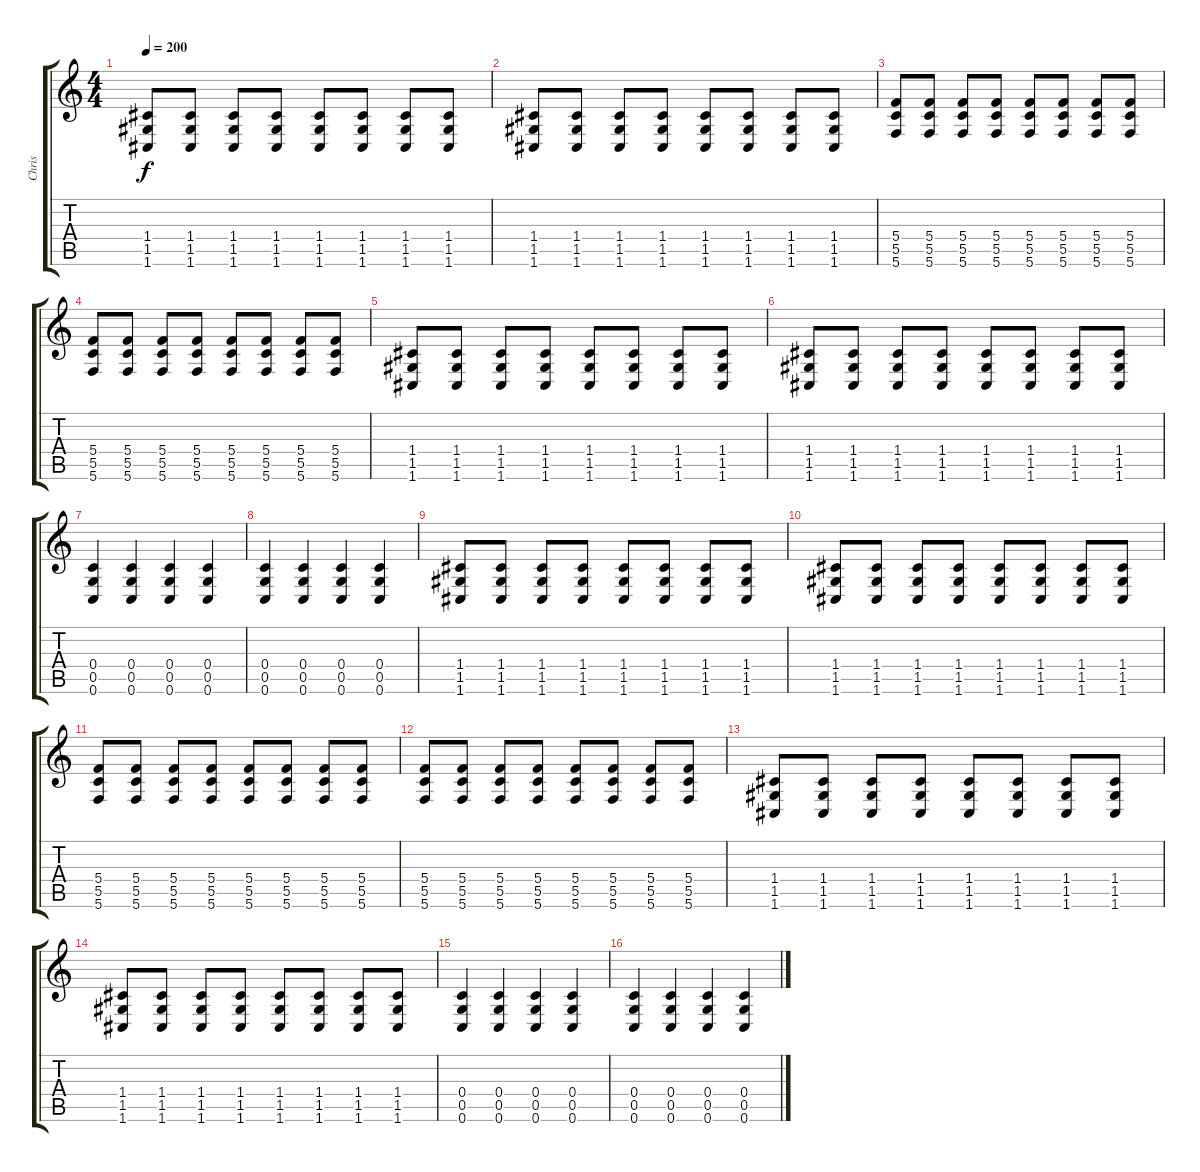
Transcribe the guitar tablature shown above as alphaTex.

\track ("Chris" "Chris") {instrument distortionguitar}
\staff {score tabs}
\tuning (D4 A3 F3 C3 G2 C2) {hide}
\ts (4 4)
\tempo 200
\clef g2
\ks c
(1.4 1.5 1.6).8{dy f} (1.4 1.5 1.6).8 (1.4 1.5 1.6).8 (1.4 1.5 1.6).8 (1.4 1.5 1.6).8 (1.4 1.5 1.6).8 (1.4 1.5 1.6).8 (1.4 1.5 1.6).8 |
(1.4 1.5 1.6).8 (1.4 1.5 1.6).8 (1.4 1.5 1.6).8 (1.4 1.5 1.6).8 (1.4 1.5 1.6).8 (1.4 1.5 1.6).8 (1.4 1.5 1.6).8 (1.4 1.5 1.6).8 |
(5.4 5.5 5.6).8 (5.4 5.5 5.6).8 (5.4 5.5 5.6).8 (5.4 5.5 5.6).8 (5.4 5.5 5.6).8 (5.4 5.5 5.6).8 (5.4 5.5 5.6).8 (5.4 5.5 5.6).8 |
(5.4 5.5 5.6).8 (5.4 5.5 5.6).8 (5.4 5.5 5.6).8 (5.4 5.5 5.6).8 (5.4 5.5 5.6).8 (5.4 5.5 5.6).8 (5.4 5.5 5.6).8 (5.4 5.5 5.6).8 |
(1.4 1.5 1.6).8 (1.4 1.5 1.6).8 (1.4 1.5 1.6).8 (1.4 1.5 1.6).8 (1.4 1.5 1.6).8 (1.4 1.5 1.6).8 (1.4 1.5 1.6).8 (1.4 1.5 1.6).8 |
(1.4 1.5 1.6).8 (1.4 1.5 1.6).8 (1.4 1.5 1.6).8 (1.4 1.5 1.6).8 (1.4 1.5 1.6).8 (1.4 1.5 1.6).8 (1.4 1.5 1.6).8 (1.4 1.5 1.6).8 |
(0.4 0.5 0.6).4 (0.4 0.5 0.6).4 (0.4 0.5 0.6).4 (0.4 0.5 0.6).4 |
(0.4 0.5 0.6).4 (0.4 0.5 0.6).4 (0.4 0.5 0.6).4 (0.4 0.5 0.6).4 |
(1.4 1.5 1.6).8 (1.4 1.5 1.6).8 (1.4 1.5 1.6).8 (1.4 1.5 1.6).8 (1.4 1.5 1.6).8 (1.4 1.5 1.6).8 (1.4 1.5 1.6).8 (1.4 1.5 1.6).8 |
(1.4 1.5 1.6).8 (1.4 1.5 1.6).8 (1.4 1.5 1.6).8 (1.4 1.5 1.6).8 (1.4 1.5 1.6).8 (1.4 1.5 1.6).8 (1.4 1.5 1.6).8 (1.4 1.5 1.6).8 |
(5.4 5.5 5.6).8 (5.4 5.5 5.6).8 (5.4 5.5 5.6).8 (5.4 5.5 5.6).8 (5.4 5.5 5.6).8 (5.4 5.5 5.6).8 (5.4 5.5 5.6).8 (5.4 5.5 5.6).8 |
(5.4 5.5 5.6).8 (5.4 5.5 5.6).8 (5.4 5.5 5.6).8 (5.4 5.5 5.6).8 (5.4 5.5 5.6).8 (5.4 5.5 5.6).8 (5.4 5.5 5.6).8 (5.4 5.5 5.6).8 |
(1.4 1.5 1.6).8 (1.4 1.5 1.6).8 (1.4 1.5 1.6).8 (1.4 1.5 1.6).8 (1.4 1.5 1.6).8 (1.4 1.5 1.6).8 (1.4 1.5 1.6).8 (1.4 1.5 1.6).8 |
(1.4 1.5 1.6).8 (1.4 1.5 1.6).8 (1.4 1.5 1.6).8 (1.4 1.5 1.6).8 (1.4 1.5 1.6).8 (1.4 1.5 1.6).8 (1.4 1.5 1.6).8 (1.4 1.5 1.6).8 |
(0.4 0.5 0.6).4 (0.4 0.5 0.6).4 (0.4 0.5 0.6).4 (0.4 0.5 0.6).4 |
(0.4 0.5 0.6).4 (0.4 0.5 0.6).4 (0.4 0.5 0.6).4 (0.4 0.5 0.6).4
